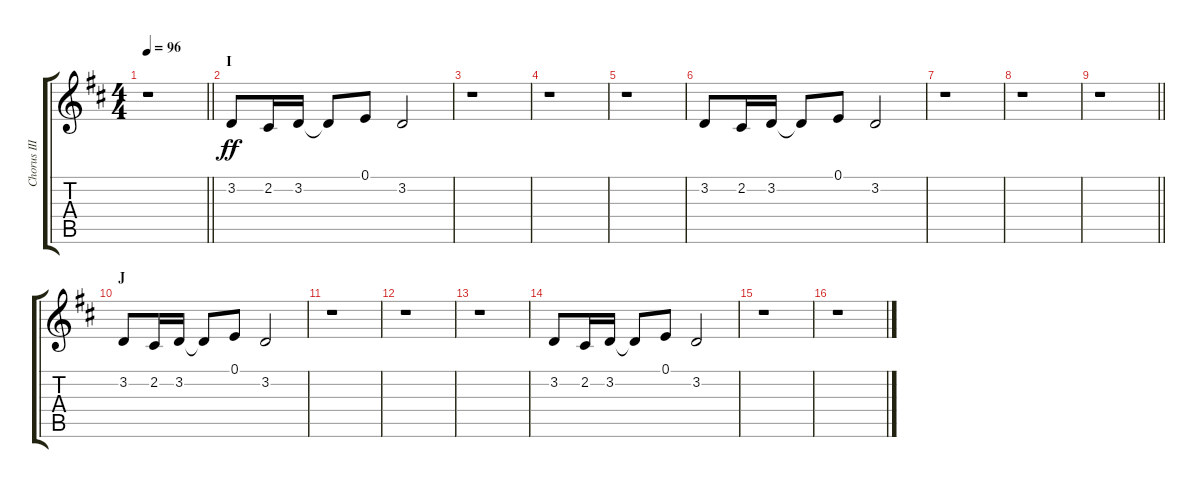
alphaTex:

\track ("Chorus III" "Chorus III") {instrument voiceoohs}
\staff {score tabs}
\tuning (E4 B3 G3 D3 A2 E2) {hide}
\ts (4 4)
\tempo 96
\clef g2
\barLineRight lightlight
\ks d
r.1{dy ff} |
\section ("" "I")
3.2.8 2.2.16 3.2.16 3.2{t}.8 0.1.8 3.2.2 |
r.1 |
r.1 |
r.1 |
3.2.8 2.2.16 3.2.16 3.2{t}.8 0.1.8 3.2.2 |
r.1 |
r.1 |
\barLineRight lightlight
r.1 |
\section ("" "J")
3.2.8 2.2.16 3.2.16 3.2{t}.8 0.1.8 3.2.2 |
r.1 |
r.1 |
r.1 |
3.2.8 2.2.16 3.2.16 3.2{t}.8 0.1.8 3.2.2 |
r.1 |
r.1
